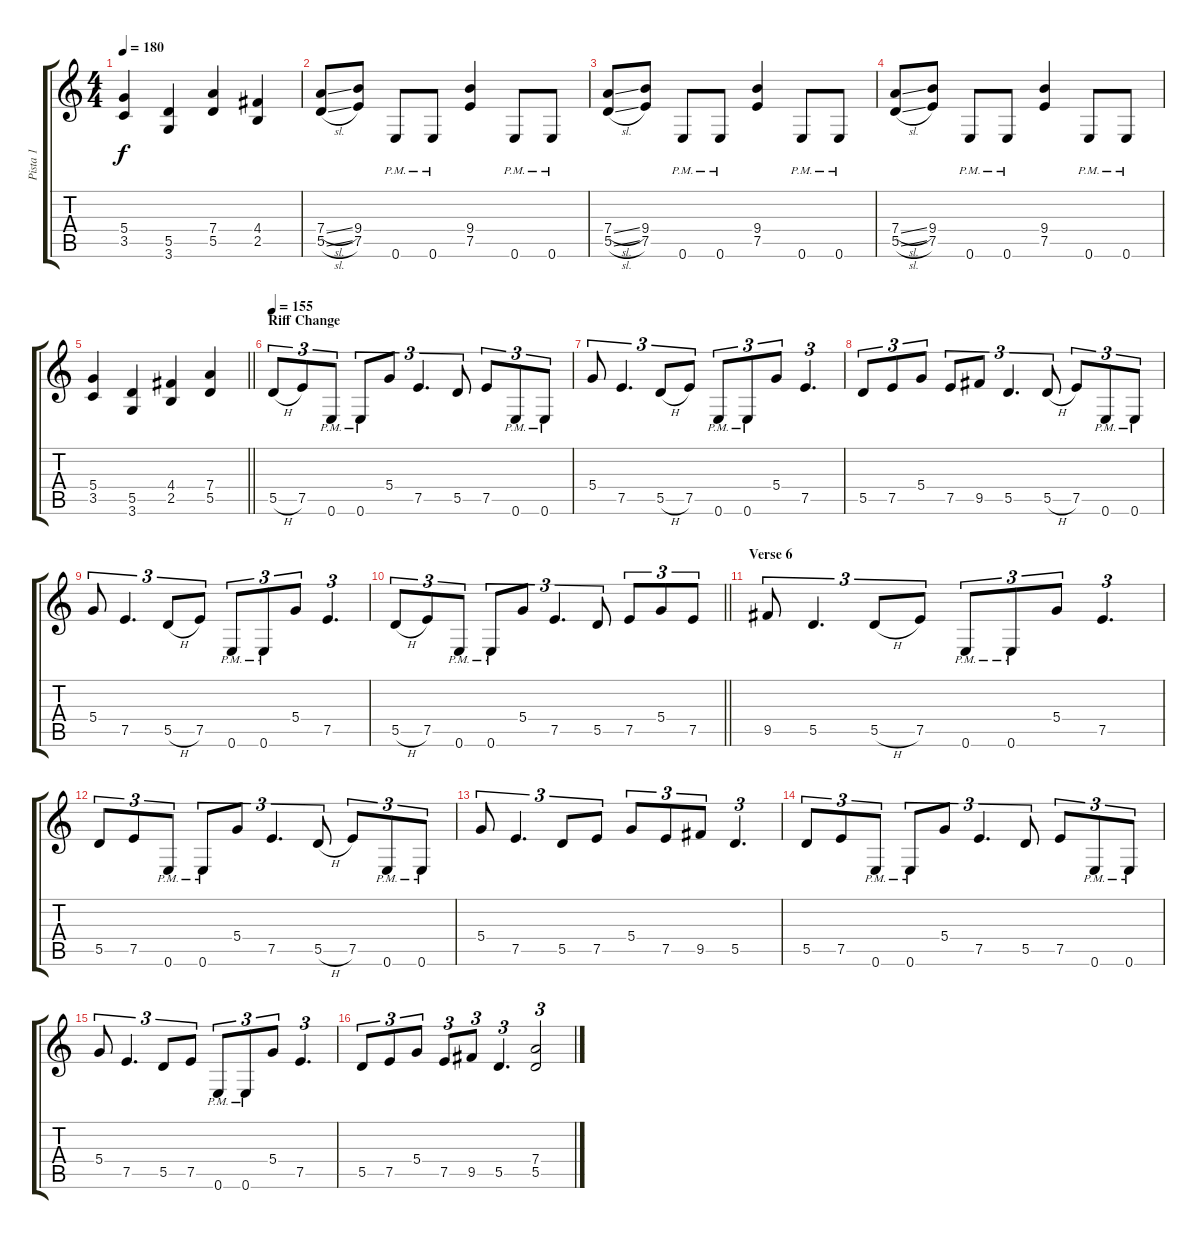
\track ("Pista 1" "Pista 1") {instrument electricguitarclean}
\staff {score tabs}
\tuning (E4 B3 G3 D3 A2 E2) {hide}
\ts (4 4)
\tempo 180
\clef g2
\ks c
(5.4 3.5).4{dy f} (5.5 3.6).4 (7.4 5.5).4 (4.4 2.5).4 |
(7.4{sl} 5.5{sl}).8 (9.4 7.5).8 0.6{pm}.8 0.6{pm}.8 (9.4 7.5).4 0.6{pm}.8 0.6{pm}.8 |
(7.4{sl} 5.5{sl}).8 (9.4 7.5).8 0.6{pm}.8 0.6{pm}.8 (9.4 7.5).4 0.6{pm}.8 0.6{pm}.8 |
(7.4{sl} 5.5{sl}).8 (9.4 7.5).8 0.6{pm}.8 0.6{pm}.8 (9.4 7.5).4 0.6{pm}.8 0.6{pm}.8 |
\barLineRight lightlight
(5.4 3.5).4 (5.5 3.6).4 (4.4 2.5).4 (7.4 5.5).4 |
\section ("" "Riff Change ")
\tempo 155
5.5{h}.8{tu (3 2)} 7.5.8{tu (3 2)} 0.6{pm}.8{tu (3 2)} 0.6{pm}.8{tu (3 2)} 5.4.8{tu (3 2)} 7.5.4{d tu (3 2)} 5.5.8{tu (3 2)} 7.5.8{tu (3 2)} 0.6{pm}.8{tu (3 2)} 0.6{pm}.8{tu (3 2)} |
5.4.8{tu (3 2)} 7.5.4{d tu (3 2)} 5.5{h}.8{tu (3 2)} 7.5.8{tu (3 2)} 0.6{pm}.8{tu (3 2)} 0.6{pm}.8{tu (3 2)} 5.4.8{tu (3 2)} 7.5.4{d tu (3 2)} |
5.5.8{tu (3 2)} 7.5.8{tu (3 2)} 5.4.8{tu (3 2)} 7.5.8{tu (3 2)} 9.5.8{tu (3 2)} 5.5.4{d tu (3 2)} 5.5{h}.8{tu (3 2)} 7.5.8{tu (3 2)} 0.6{pm}.8{tu (3 2)} 0.6{pm}.8{tu (3 2)} |
5.4.8{tu (3 2)} 7.5.4{d tu (3 2)} 5.5{h}.8{tu (3 2)} 7.5.8{tu (3 2)} 0.6{pm}.8{tu (3 2)} 0.6{pm}.8{tu (3 2)} 5.4.8{tu (3 2)} 7.5.4{d tu (3 2)} |
\barLineRight lightlight
5.5{h}.8{tu (3 2)} 7.5.8{tu (3 2)} 0.6{pm}.8{tu (3 2)} 0.6{pm}.8{tu (3 2)} 5.4.8{tu (3 2)} 7.5.4{d tu (3 2)} 5.5.8{tu (3 2)} 7.5.8{tu (3 2)} 5.4.8{tu (3 2)} 7.5.8{tu (3 2)} |
\section ("" "Verse 6")
9.5.8{tu (3 2)} 5.5.4{d tu (3 2)} 5.5{h}.8{tu (3 2)} 7.5.8{tu (3 2)} 0.6{pm}.8{tu (3 2)} 0.6{pm}.8{tu (3 2)} 5.4.8{tu (3 2)} 7.5.4{d tu (3 2)} |
5.5.8{tu (3 2)} 7.5.8{tu (3 2)} 0.6{pm}.8{tu (3 2)} 0.6{pm}.8{tu (3 2)} 5.4.8{tu (3 2)} 7.5.4{d tu (3 2)} 5.5{h}.8{tu (3 2)} 7.5.8{tu (3 2)} 0.6{pm}.8{tu (3 2)} 0.6{pm}.8{tu (3 2)} |
5.4.8{tu (3 2)} 7.5.4{d tu (3 2)} 5.5.8{tu (3 2)} 7.5.8{tu (3 2)} 5.4.8{tu (3 2)} 7.5.8{tu (3 2)} 9.5.8{tu (3 2)} 5.5.4{d tu (3 2)} |
5.5.8{tu (3 2)} 7.5.8{tu (3 2)} 0.6{pm}.8{tu (3 2)} 0.6{pm}.8{tu (3 2)} 5.4.8{tu (3 2)} 7.5.4{d tu (3 2)} 5.5.8{tu (3 2)} 7.5.8{tu (3 2)} 0.6{pm}.8{tu (3 2)} 0.6{pm}.8{tu (3 2)} |
5.4.8{tu (3 2)} 7.5.4{d tu (3 2)} 5.5.8{tu (3 2)} 7.5.8{tu (3 2)} 0.6{pm}.8{tu (3 2)} 0.6{pm}.8{tu (3 2)} 5.4.8{tu (3 2)} 7.5.4{d tu (3 2)} |
5.5.8{tu (3 2)} 7.5.8{tu (3 2)} 5.4.8{tu (3 2)} 7.5.8{tu (3 2)} 9.5.8{tu (3 2)} 5.5.4{d tu (3 2)} (7.4 5.5).2{tu (3 2)}
